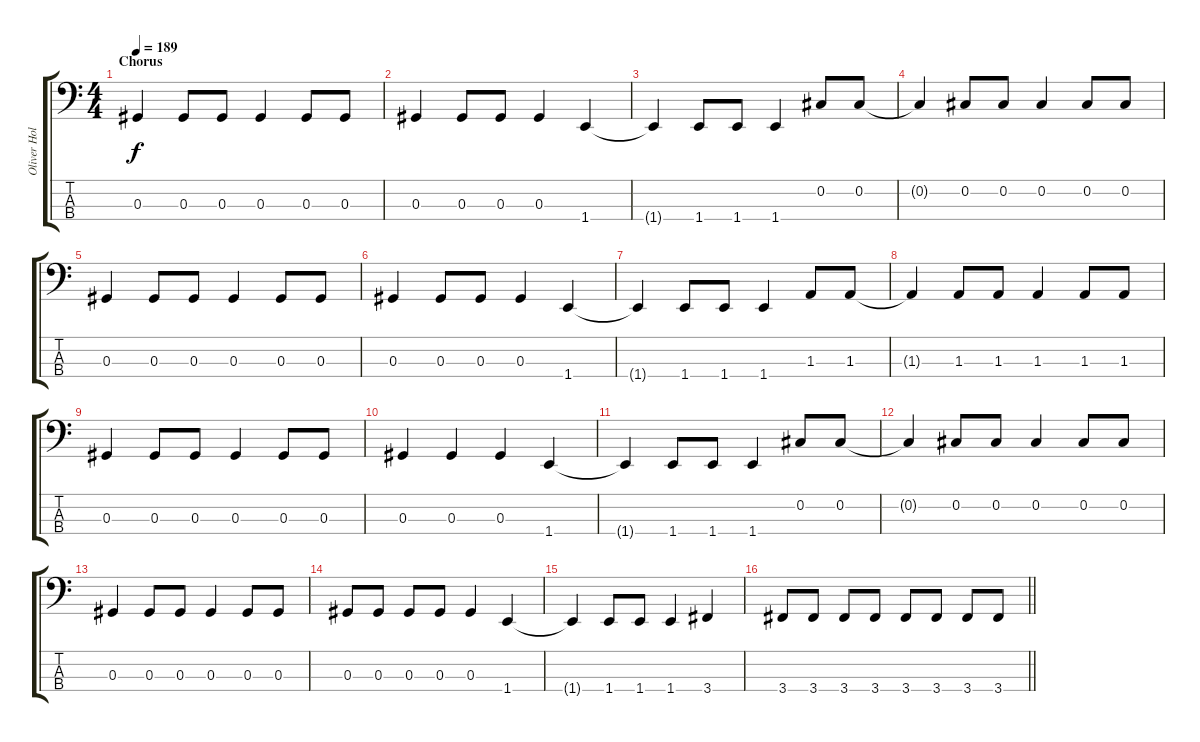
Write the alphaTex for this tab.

\track ("Oliver Holzwarth" "Oliver Hol") {instrument electricbassfinger}
\staff {score tabs}
\tuning (Gb2 Db2 Ab1 Eb1) {hide}
\ts (4 4)
\section ("" "Chorus")
\tempo 189
\clef f4
\ks c
0.3.4{dy f} 0.3.8 0.3.8 0.3.4 0.3.8 0.3.8 |
0.3.4 0.3.8 0.3.8 0.3.4 1.4.4 |
1.4{t}.4 1.4.8 1.4.8 1.4.4 0.2.8 0.2.8 |
0.2{t}.4 0.2.8 0.2.8 0.2.4 0.2.8 0.2.8 |
0.3.4 0.3.8 0.3.8 0.3.4 0.3.8 0.3.8 |
0.3.4 0.3.8 0.3.8 0.3.4 1.4.4 |
1.4{t}.4 1.4.8 1.4.8 1.4.4 1.3.8 1.3.8 |
1.3{t}.4 1.3.8 1.3.8 1.3.4 1.3.8 1.3.8 |
0.3.4 0.3.8 0.3.8 0.3.4 0.3.8 0.3.8 |
0.3.4 0.3.4 0.3.4 1.4.4 |
1.4{t}.4 1.4.8 1.4.8 1.4.4 0.2.8 0.2.8 |
0.2{t}.4 0.2.8 0.2.8 0.2.4 0.2.8 0.2.8 |
0.3.4 0.3.8 0.3.8 0.3.4 0.3.8 0.3.8 |
0.3.8 0.3.8 0.3.8 0.3.8 0.3.4 1.4.4 |
1.4{t}.4 1.4.8 1.4.8 1.4.4 3.4.4 |
\barLineRight lightlight
3.4.8 3.4.8 3.4.8 3.4.8 3.4.8 3.4.8 3.4.8 3.4.8
